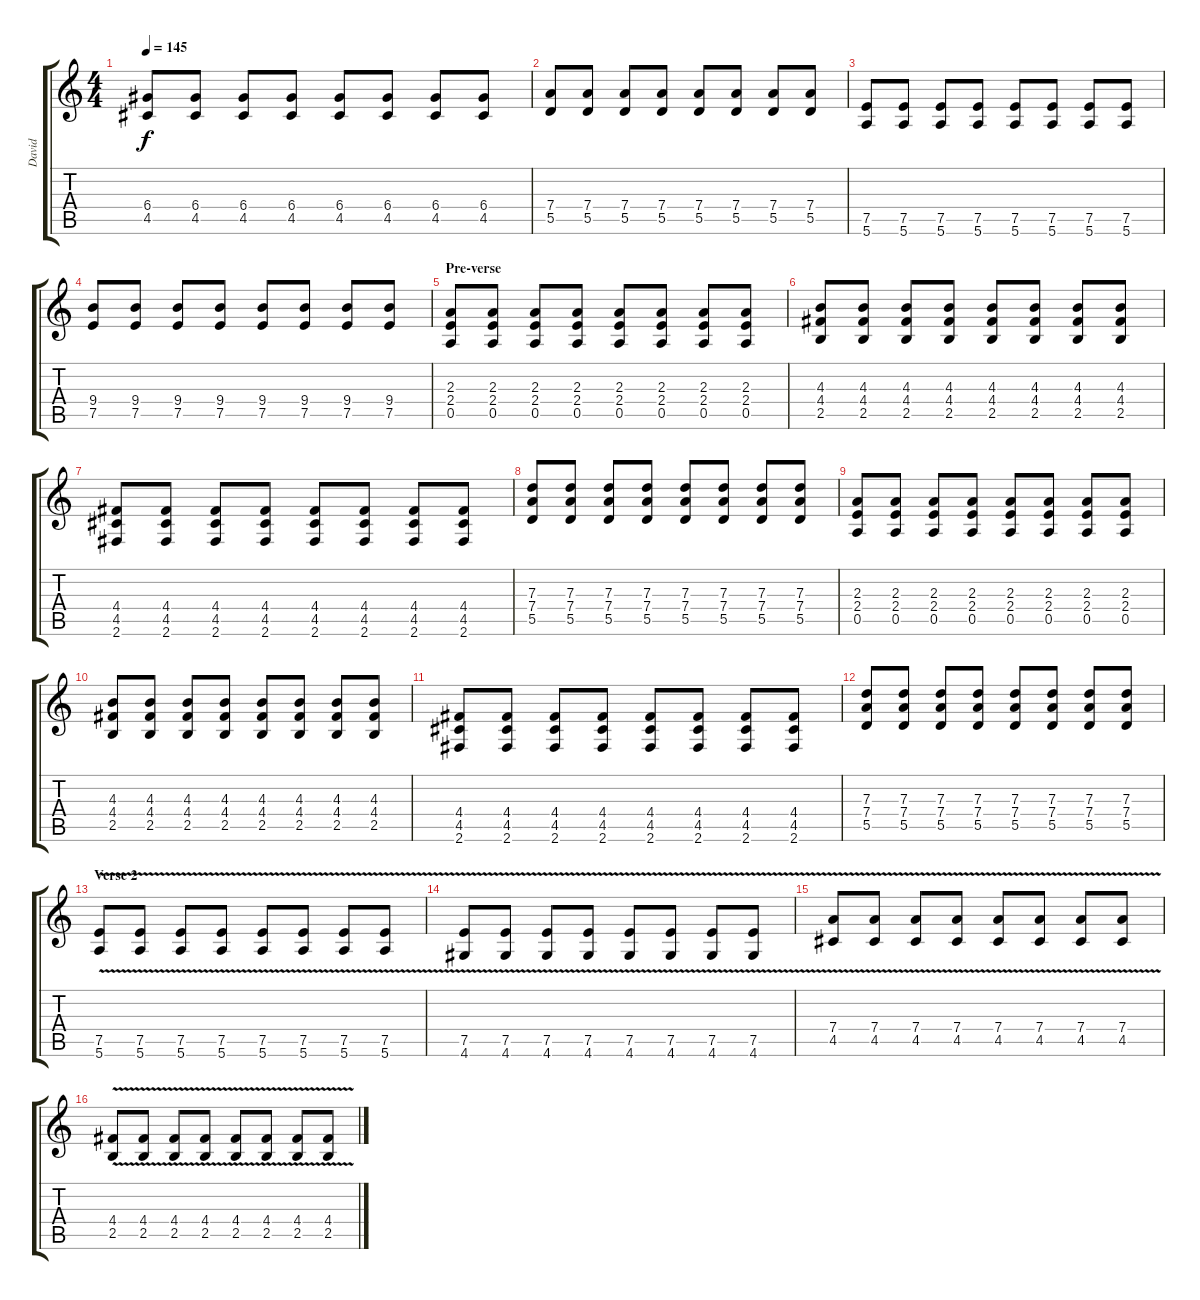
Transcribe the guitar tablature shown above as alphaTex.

\track ("David" "David") {instrument distortionguitar}
\staff {score tabs}
\tuning (E4 B3 G3 D3 A2 E2) {hide}
\ts (4 4)
\tempo 145
\clef g2
\ks c
(6.4 4.5).8{dy f volume 16 instrument electricguitarmuted} (6.4 4.5).8 (6.4 4.5).8 (6.4 4.5).8 (6.4 4.5).8 (6.4 4.5).8 (6.4 4.5).8 (6.4 4.5).8 |
(7.4 5.5).8 (7.4 5.5).8 (7.4 5.5).8 (7.4 5.5).8 (7.4 5.5).8 (7.4 5.5).8 (7.4 5.5).8 (7.4 5.5).8 |
(7.5 5.6).8 (7.5 5.6).8 (7.5 5.6).8 (7.5 5.6).8 (7.5 5.6).8 (7.5 5.6).8 (7.5 5.6).8 (7.5 5.6).8 |
(9.4 7.5).8 (9.4 7.5).8 (9.4 7.5).8 (9.4 7.5).8 (9.4 7.5).8 (9.4 7.5).8 (9.4 7.5).8 (9.4 7.5).8 |
\section ("" "Pre-verse")
(2.3 2.4 0.5).8{volume 15 instrument distortionguitar} (2.3 2.4 0.5).8 (2.3 2.4 0.5).8 (2.3 2.4 0.5).8 (2.3 2.4 0.5).8 (2.3 2.4 0.5).8 (2.3 2.4 0.5).8 (2.3 2.4 0.5).8 |
(4.3 4.4 2.5).8 (4.3 4.4 2.5).8 (4.3 4.4 2.5).8 (4.3 4.4 2.5).8 (4.3 4.4 2.5).8 (4.3 4.4 2.5).8 (4.3 4.4 2.5).8 (4.3 4.4 2.5).8 |
(4.4 4.5 2.6).8 (4.4 4.5 2.6).8 (4.4 4.5 2.6).8 (4.4 4.5 2.6).8 (4.4 4.5 2.6).8 (4.4 4.5 2.6).8 (4.4 4.5 2.6).8 (4.4 4.5 2.6).8 |
(7.3 7.4 5.5).8 (7.3 7.4 5.5).8 (7.3 7.4 5.5).8 (7.3 7.4 5.5).8 (7.3 7.4 5.5).8 (7.3 7.4 5.5).8 (7.3 7.4 5.5).8 (7.3 7.4 5.5).8 |
(2.3 2.4 0.5).8 (2.3 2.4 0.5).8 (2.3 2.4 0.5).8 (2.3 2.4 0.5).8 (2.3 2.4 0.5).8 (2.3 2.4 0.5).8 (2.3 2.4 0.5).8 (2.3 2.4 0.5).8 |
(4.3 4.4 2.5).8 (4.3 4.4 2.5).8 (4.3 4.4 2.5).8 (4.3 4.4 2.5).8 (4.3 4.4 2.5).8 (4.3 4.4 2.5).8 (4.3 4.4 2.5).8 (4.3 4.4 2.5).8 |
(4.4 4.5 2.6).8 (4.4 4.5 2.6).8 (4.4 4.5 2.6).8 (4.4 4.5 2.6).8 (4.4 4.5 2.6).8 (4.4 4.5 2.6).8 (4.4 4.5 2.6).8 (4.4 4.5 2.6).8 |
(7.3 7.4 5.5).8 (7.3 7.4 5.5).8 (7.3 7.4 5.5).8 (7.3 7.4 5.5).8 (7.3 7.4 5.5).8 (7.3 7.4 5.5).8 (7.3 7.4 5.5).8 (7.3 7.4 5.5).8 |
\section ("" "Verse 2")
(7.5{v} 5.6{v}).8{volume 7} (7.5{v} 5.6{v}).8 (7.5{v} 5.6{v}).8 (7.5{v} 5.6{v}).8 (7.5{v} 5.6{v}).8 (7.5{v} 5.6{v}).8 (7.5{v} 5.6{v}).8 (7.5{v} 5.6{v}).8 |
(7.5{v} 4.6{v}).8{volume 7} (7.5{v} 4.6{v}).8 (7.5{v} 4.6{v}).8 (7.5{v} 4.6{v}).8 (7.5{v} 4.6{v}).8 (7.5{v} 4.6{v}).8 (7.5{v} 4.6{v}).8 (7.5{v} 4.6{v}).8 |
(7.4{v} 4.5{v}).8{volume 7} (7.4{v} 4.5{v}).8 (7.4{v} 4.5{v}).8 (7.4{v} 4.5{v}).8 (7.4{v} 4.5{v}).8 (7.4{v} 4.5{v}).8 (7.4{v} 4.5{v}).8 (7.4{v} 4.5{v}).8 |
(4.4{v} 2.5{v}).8{volume 7} (4.4{v} 2.5{v}).8 (4.4{v} 2.5{v}).8 (4.4{v} 2.5{v}).8 (4.4{v} 2.5{v}).8 (4.4{v} 2.5{v}).8 (4.4{v} 2.5{v}).8 (4.4{v} 2.5{v}).8
